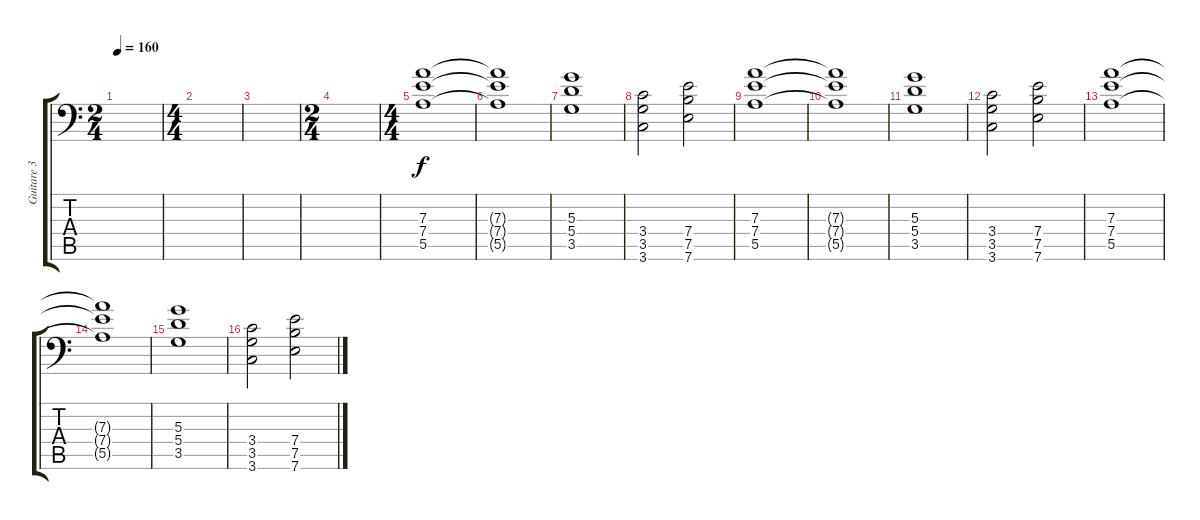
\track ("Guitare 3" "Guitare 3") {instrument distortionguitar}
\staff {score tabs}
\tuning (B3 Gb3 D3 A2 E2 A1) {hide}
\ts (2 4)
\tempo 160
\clef f4
\ks c
|
\ts (4 4)
|
|
\ts (2 4)
|
\ts (4 4)
(7.3 7.4 5.5).1 |
(7.3{t} 7.4{t} 5.5{t}).1 |
(5.3 5.4 3.5).1 |
(3.4 3.5 3.6).2 (7.4 7.5 7.6).2 |
(7.3 7.4 5.5).1 |
(7.3{t} 7.4{t} 5.5{t}).1 |
(5.3 5.4 3.5).1 |
(3.4 3.5 3.6).2 (7.4 7.5 7.6).2 |
(7.3 7.4 5.5).1 |
(7.3{t} 7.4{t} 5.5{t}).1 |
(5.3 5.4 3.5).1 |
(3.4 3.5 3.6).2 (7.4 7.5 7.6).2
